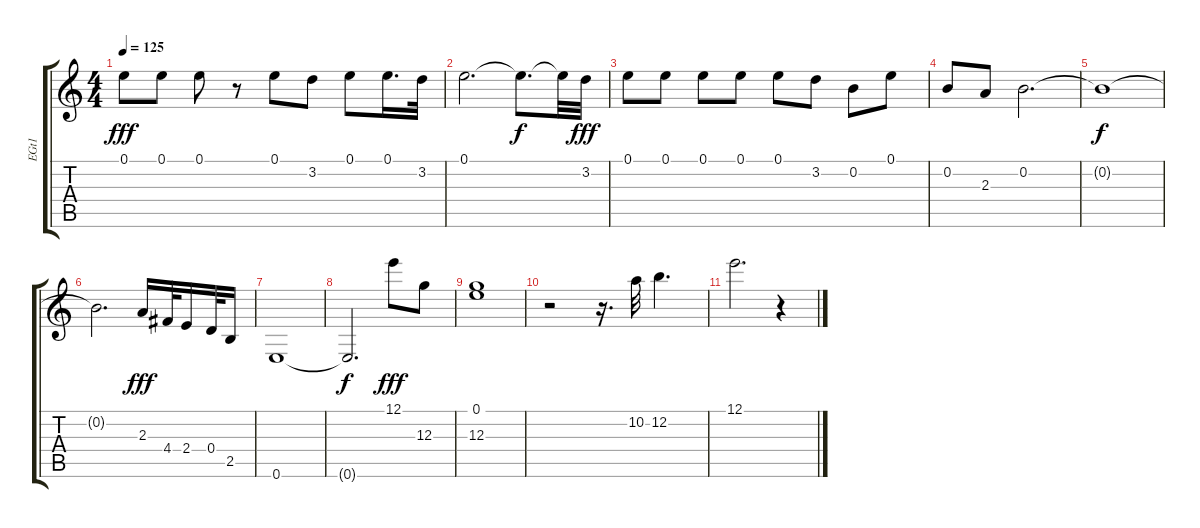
\track ("EGt1" "EGt1") {instrument distortionguitar}
\staff {score tabs}
\tuning (E4 B3 G3 D3 A2 E2) {hide}
\ts (4 4)
\tempo 125
\clef g2
\ks c
0.1.8{dy fff} 0.1.8 0.1.8 r.8 0.1.8 3.2.8 0.1.8 0.1.16{d} 3.2.32 |
0.1.2{d} 0.1{t}.8{d dy f} 0.1{t}.32 3.2.32{dy fff} |
0.1.8 0.1.8 0.1.8 0.1.8 0.1.8 3.2.8 0.2.8 0.1.8 |
0.2.8 2.3.8 0.2.2{d} |
0.2{t}.1{dy f} |
0.2{t}.2{d} 2.3.16{dy fff} 4.4.32 2.4.16 0.4.32 2.5.16 |
0.6.1 |
0.6{t}.2{d dy f} 12.1.8{dy fff} 12.3.8 |
(0.1 12.3).1{volume 14} |
r.2 r.16{d} 10.2.32{volume 3} 12.2.4{d volume 3} |
12.1.2{d volume 0} r.4
